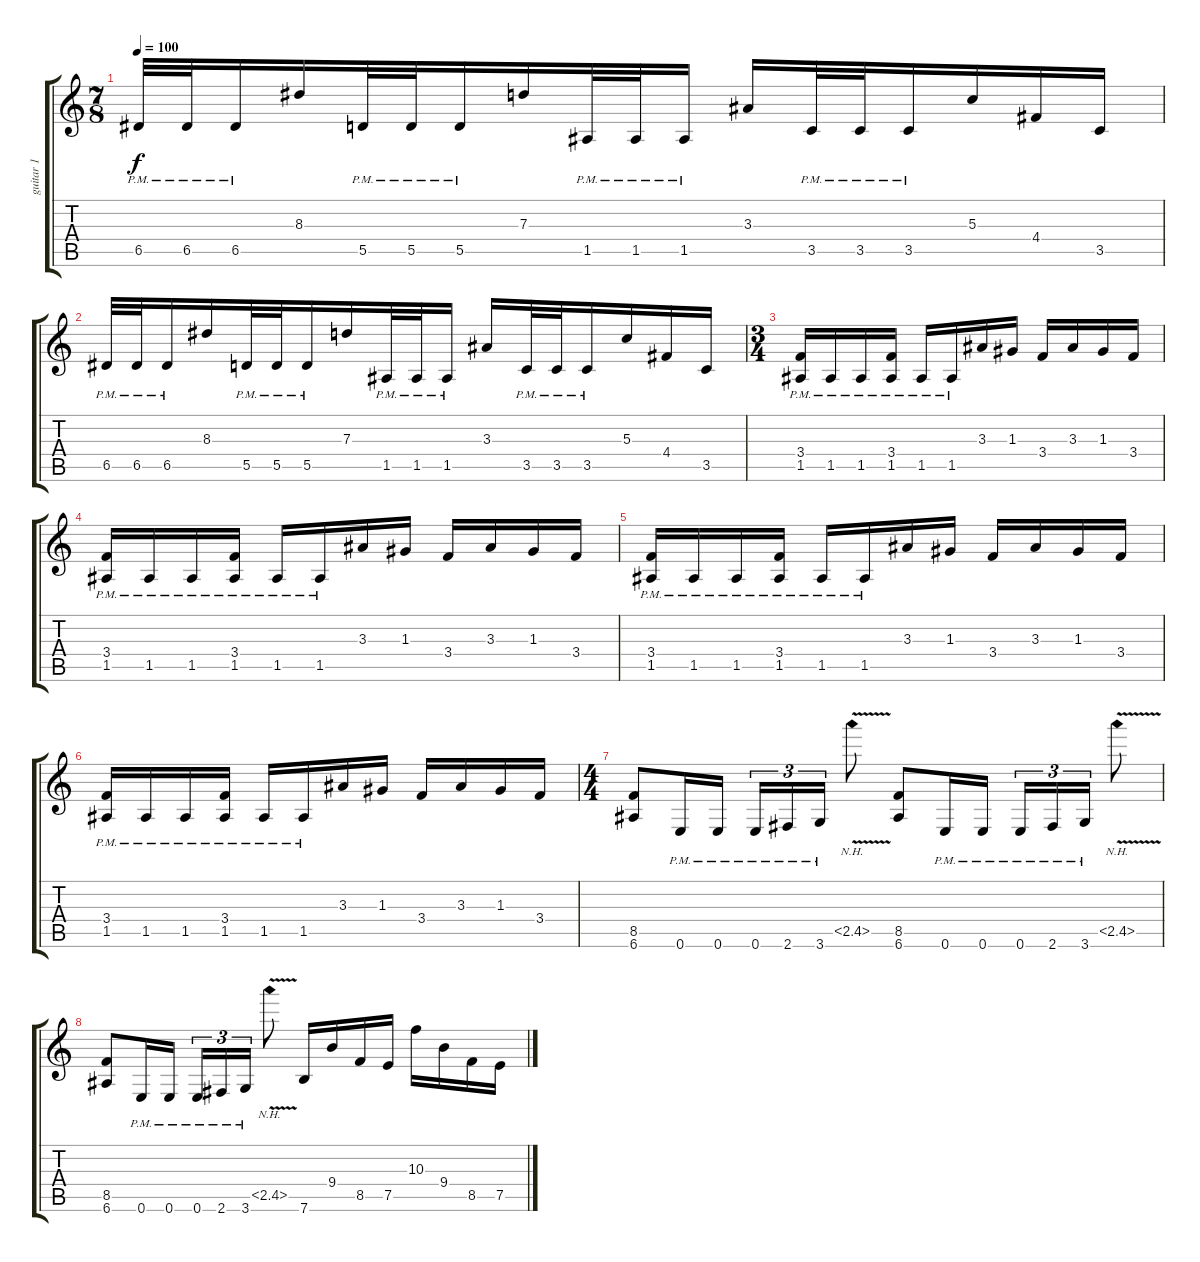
\track ("guitar 1" "guitar 1") {instrument distortionguitar}
\staff {score tabs}
\tuning (E4 B3 G3 D3 A2 E2) {hide}
\ts (7 8)
\tempo 100
\clef g2
\ks c
6.5{pm}.32{dy f} 6.5{pm}.32 6.5{pm}.16 8.3.16 5.5{pm}.32 5.5{pm}.32 5.5{pm}.16 7.3.16 1.5{pm}.32 1.5{pm}.32 1.5{pm}.16 3.3.16 3.5{pm}.32 3.5{pm}.32 3.5{pm}.16 5.3.16 4.4.16 3.5.16 |
6.5{pm}.32 6.5{pm}.32 6.5{pm}.16 8.3.16 5.5{pm}.32 5.5{pm}.32 5.5{pm}.16 7.3.16 1.5{pm}.32 1.5{pm}.32 1.5{pm}.16 3.3.16 3.5{pm}.32 3.5{pm}.32 3.5{pm}.16 5.3.16 4.4.16 3.5.16 |
\ts (3 4)
(3.4{pm} 1.5{pm}).16 1.5{pm}.16 1.5{pm}.16 (3.4{pm} 1.5{pm}).16 1.5{pm}.16 1.5{pm}.16 3.3.16 1.3.16 3.4.16 3.3.16 1.3.16 3.4.16 |
(3.4{pm} 1.5{pm}).16 1.5{pm}.16 1.5{pm}.16 (3.4{pm} 1.5{pm}).16 1.5{pm}.16 1.5{pm}.16 3.3.16 1.3.16 3.4.16 3.3.16 1.3.16 3.4.16 |
(3.4{pm} 1.5{pm}).16 1.5{pm}.16 1.5{pm}.16 (3.4{pm} 1.5{pm}).16 1.5{pm}.16 1.5{pm}.16 3.3.16 1.3.16 3.4.16 3.3.16 1.3.16 3.4.16 |
(3.4{pm} 1.5{pm}).16 1.5{pm}.16 1.5{pm}.16 (3.4{pm} 1.5{pm}).16 1.5{pm}.16 1.5{pm}.16 3.3.16 1.3.16 3.4.16 3.3.16 1.3.16 3.4.16 |
\ts (4 4)
(8.5 6.6).8 0.6{pm}.16 0.6{pm}.16 0.6{pm}.16{tu (3 2)} 2.6{pm}.16{tu (3 2)} 3.6{pm}.16{tu (3 2)} 2.5{nh v}.8 (8.5 6.6).8 0.6{pm}.16 0.6{pm}.16 0.6{pm}.16{tu (3 2)} 2.6{pm}.16{tu (3 2)} 3.6{pm}.16{tu (3 2)} 2.5{nh v}.8 |
(8.5 6.6).8 0.6{pm}.16 0.6{pm}.16 0.6{pm}.16{tu (3 2)} 2.6{pm}.16{tu (3 2)} 3.6{pm}.16{tu (3 2)} 2.5{nh v}.8 7.6.16 9.4.16 8.5.16 7.5.16 10.3.16 9.4.16 8.5.16 7.5.16
